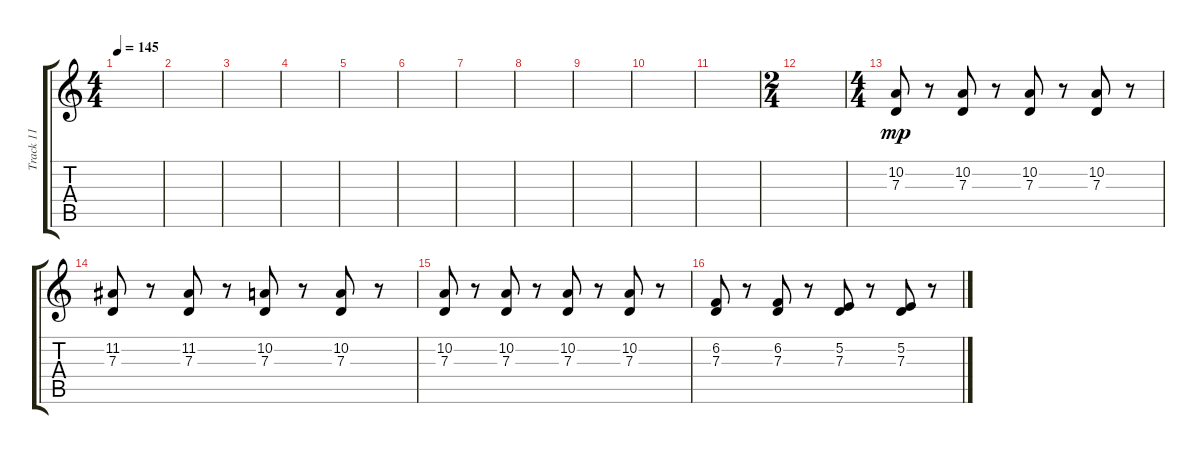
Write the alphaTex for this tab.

\track ("Track 11" "Track 11") {instrument trumpet}
\staff {score tabs}
\tuning (E4 B3 G3 D3 A2 D2) {hide}
\ts (4 4)
\tempo 145
\clef g2
\ks c
|
|
|
|
|
|
|
|
|
|
|
\ts (2 4)
|
\ts (4 4)
(10.2 7.3).8{dy mp} r.8 (10.2 7.3).8 r.8 (10.2 7.3).8 r.8 (10.2 7.3).8 r.8 |
(11.2 7.3).8 r.8 (11.2 7.3).8 r.8 (10.2 7.3).8 r.8 (10.2 7.3).8 r.8 |
(10.2 7.3).8 r.8 (10.2 7.3).8 r.8 (10.2 7.3).8 r.8 (10.2 7.3).8 r.8 |
(6.2 7.3).8 r.8 (6.2 7.3).8 r.8 (5.2 7.3).8 r.8 (5.2 7.3).8 r.8
